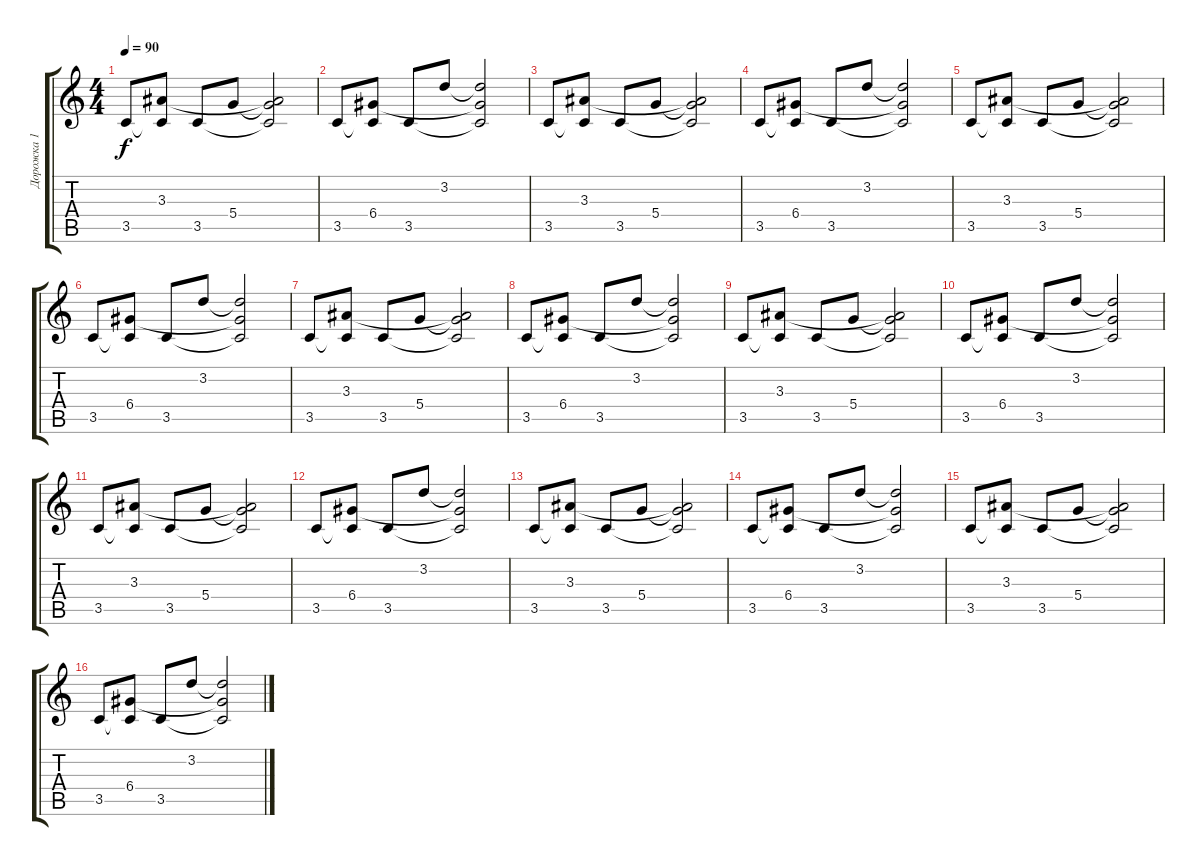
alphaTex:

\track ("Дорожка 1" "Дорожка 1") {instrument acousticguitarsteel}
\staff {score tabs}
\tuning (E4 B3 G3 D3 A2 E2) {hide}
\ts (4 4)
\tempo 90
\clef g2
\ks c
3.5.8{dy f instrument acousticguitarsteel} (3.3 3.5{t}).8 3.5.8 5.4.8 (3.3{t} 5.4{t} 3.5{t}).2 |
3.5.8 (6.4 3.5{t}).8 3.5.8 3.2.8 (3.2{t} 6.4{t} 3.5{t}).2 |
3.5.8 (3.3 3.5{t}).8 3.5.8 5.4.8 (3.3{t} 5.4{t} 3.5{t}).2 |
3.5.8 (6.4 3.5{t}).8 3.5.8 3.2.8 (3.2{t} 6.4{t} 3.5{t}).2 |
3.5.8 (3.3 3.5{t}).8 3.5.8 5.4.8 (3.3{t} 5.4{t} 3.5{t}).2 |
3.5.8 (6.4 3.5{t}).8 3.5.8 3.2.8 (3.2{t} 6.4{t} 3.5{t}).2 |
3.5.8 (3.3 3.5{t}).8 3.5.8 5.4.8 (3.3{t} 5.4{t} 3.5{t}).2 |
3.5.8 (6.4 3.5{t}).8 3.5.8 3.2.8 (3.2{t} 6.4{t} 3.5{t}).2 |
3.5.8 (3.3 3.5{t}).8 3.5.8 5.4.8 (3.3{t} 5.4{t} 3.5{t}).2 |
3.5.8 (6.4 3.5{t}).8 3.5.8 3.2.8 (3.2{t} 6.4{t} 3.5{t}).2 |
3.5.8 (3.3 3.5{t}).8 3.5.8 5.4.8 (3.3{t} 5.4{t} 3.5{t}).2 |
3.5.8 (6.4 3.5{t}).8 3.5.8 3.2.8 (3.2{t} 6.4{t} 3.5{t}).2 |
3.5.8 (3.3 3.5{t}).8 3.5.8 5.4.8 (3.3{t} 5.4{t} 3.5{t}).2 |
3.5.8 (6.4 3.5{t}).8 3.5.8 3.2.8 (3.2{t} 6.4{t} 3.5{t}).2 |
3.5.8 (3.3 3.5{t}).8 3.5.8 5.4.8 (3.3{t} 5.4{t} 3.5{t}).2 |
3.5.8 (6.4 3.5{t}).8 3.5.8 3.2.8 (3.2{t} 6.4{t} 3.5{t}).2
